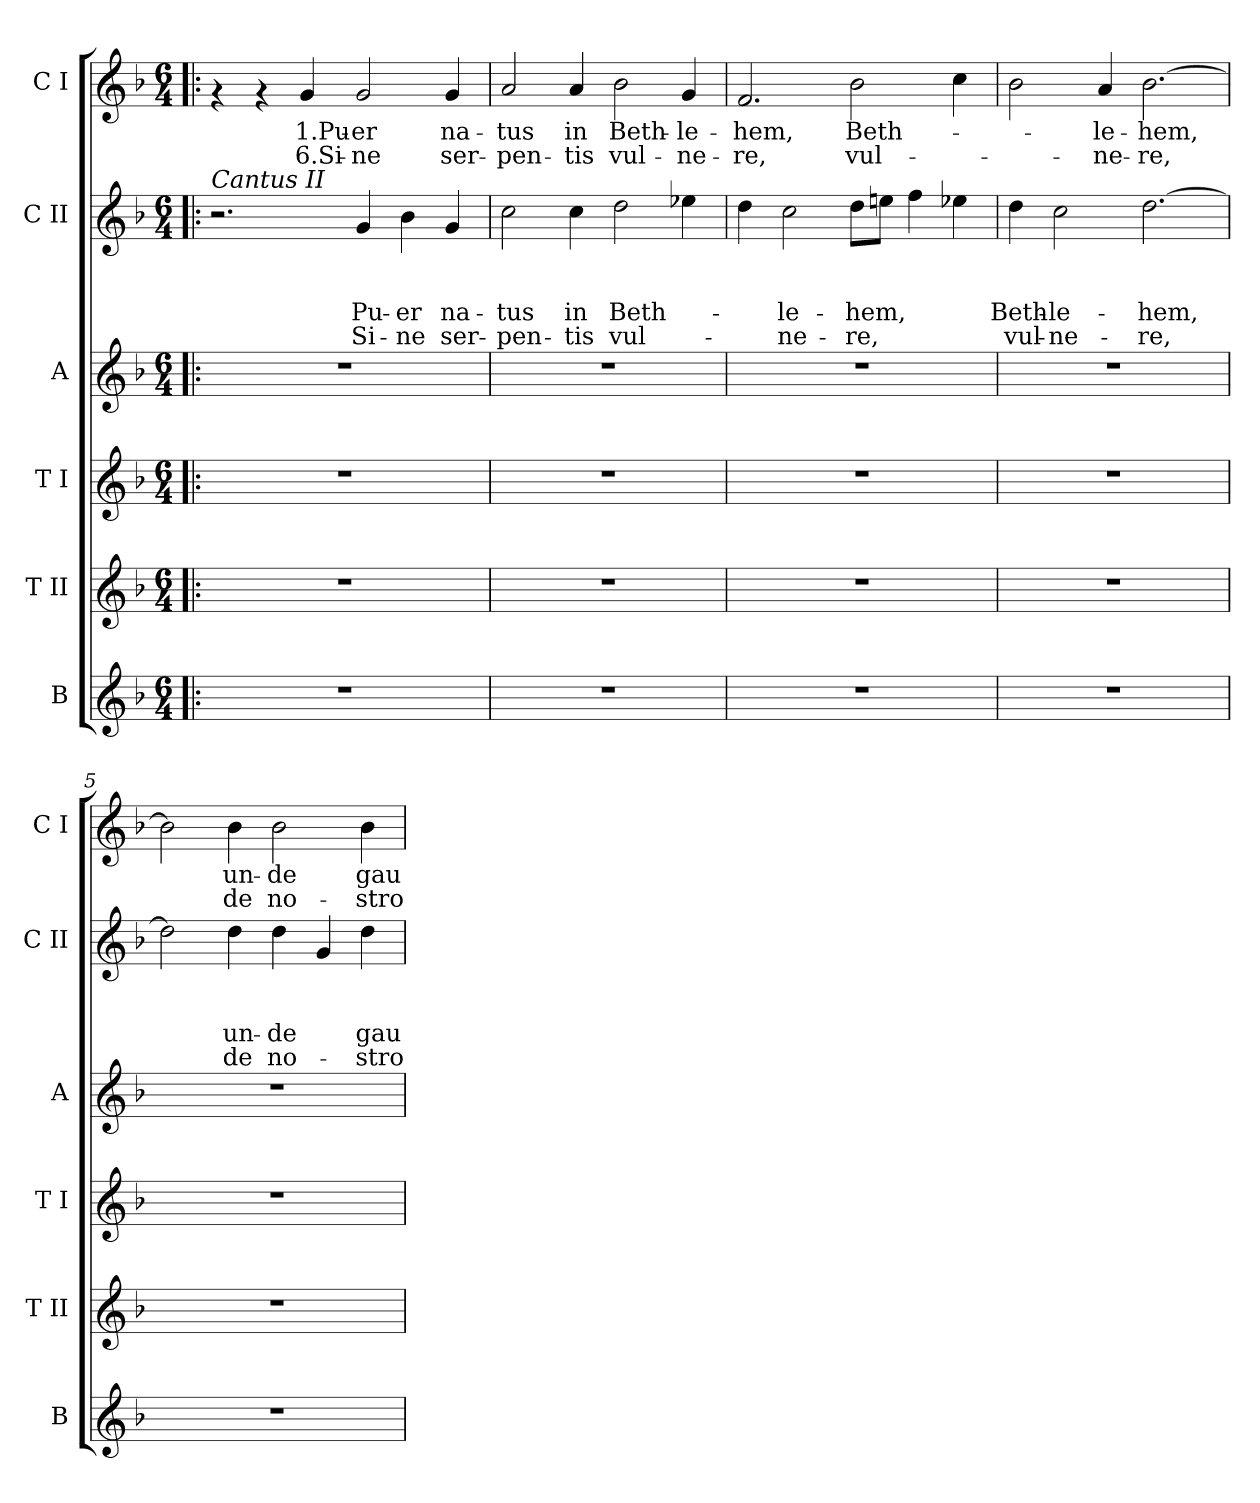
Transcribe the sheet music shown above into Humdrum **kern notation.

**kern	**kern	**kern	**kern	**kern	**text	**text	**text	**text	**kern	**text	**text
*part6	*part5	*part4	*part3	*part2	*part2	*part2	*part2	*part2	*part1	*part1	*part1
*staff6	*staff5	*staff4	*staff3	*staff2	*staff2	*staff2	*staff2	*staff2	*staff1	*staff1	*staff1
*I"B	*I"T II	*I"T I	*I"A	*I"C II	*	*	*	*	*I"C I	*	*
*I'B	*I'T II	*I'T I	*I'A	*I'C II	*	*	*	*	*I'C I	*	*
!!LO:PB:g=z
*clefG2	*clefG2	*clefG2	*clefG2	*clefG2	*	*	*	*	*clefG2	*	*
*k[b-]	*k[b-]	*k[b-]	*k[b-]	*k[b-]	*	*	*	*	*k[b-]	*	*
*F:	*F:	*F:	*F:	*F:	*	*	*	*	*F:	*	*
*M6/4	*M6/4	*M6/4	*M6/4	*M6/4	*	*	*	*	*M6/4	*	*
=1!|:	=1!|:	=1!|:	=1!|:	=1!|:	=1!|:	=1!|:	=1!|:	=1!|:	=1!|:	=1!|:	=1!|:
!	!	!	!	!LO:TX:a:i:t=Cantus II	!	!	!	!	!	!	!
1.r	1.r	1.r	1.r	2.r	.	.	.	.	4rf	.	.
.	.	.	.	.	.	.	.	.	4rf	.	.
!	!	!	!	!	!	!	!	!	!	!LO:LY:b:rj	!LO:LY:b:rj
.	.	.	.	.	.	.	.	.	4g/	1.Pu-	6.Si-
!	!	!	!	!	!	!	!LO:LY:b	!LO:LY:b	!	!LO:LY:b:rj	!LO:LY:b:rj
.	.	.	.	4g/	.	.	Pu-	Si-	2g/	-er	-ne
!	!	!	!	!	!	!	!LO:LY:b	!LO:LY:b	!	!	!
.	.	.	.	4b-\	.	.	-er	-ne	.	.	.
!	!	!	!	!	!	!	!LO:LY:b	!LO:LY:b	!	!LO:LY:b:rj	!LO:LY:b:rj
.	.	.	.	4g/	.	.	na-	ser-	4g/	na-	ser-
=2	=2	=2	=2	=2	=2	=2	=2	=2	=2	=2	=2
!	!	!	!	!	!	!	!LO:LY:b	!LO:LY:b	!	!LO:LY:b:rj	!LO:LY:b:rj
1.r	1.r	1.r	1.r	2cc\	.	.	-tus	-pen-	2a/	-tus	-pen-
!	!	!	!	!	!	!	!LO:LY:b	!LO:LY:b	!	!LO:LY:b:rj	!LO:LY:b:rj
.	.	.	.	4cc\	.	.	in	-tis	4a/	in	-tis
!	!	!	!	!	!	!	!LO:LY:b	!LO:LY:b	!	!LO:LY:b:rj	!LO:LY:b:rj
.	.	.	.	2dd\	.	.	Beth-	vul-	2b-\	Beth-	vul-
!	!	!	!	!	!	!	!	!	!	!LO:LY:b:rj	!LO:LY:b:rj
.	.	.	.	4ee-X\	.	.	.	.	4g/	-le-	-ne-
=3	=3	=3	=3	=3	=3	=3	=3	=3	=3	=3	=3
!	!	!	!	!	!	!	!	!	!	!LO:LY:b:rj	!LO:LY:b:rj
1.r	1.r	1.r	1.r	4dd\	.	.	.	.	2.f/	-hem,	-re,
!	!	!	!	!	!	!	!LO:LY:b	!LO:LY:b	!	!	!
.	.	.	.	2cc\	.	.	-le-	-ne-	.	.	.
!	!	!	!	!	!	!	!LO:LY:b	!LO:LY:b	!	!LO:LY:b:rj	!LO:LY:b:rj
.	.	.	.	8dd\L	.	.	-hem,	-re,	2b-\	Beth-	vul-
.	.	.	.	8eeni\J	.	.	.	.	.	.	.
.	.	.	.	4ff\	.	.	.	.	.	.	.
.	.	.	.	4ee-X\	.	.	.	.	4cc\	.	.
=4	=4	=4	=4	=4	=4	=4	=4	=4	=4	=4	=4
!	!	!	!	!	!	!	!LO:LY:b	!LO:LY:b	!	!	!
1.r	1.r	1.r	1.r	4dd\	.	.	Beth-	vul-	2b-\	.	.
!	!	!	!	!	!	!	!LO:LY:b	!LO:LY:b	!	!	!
.	.	.	.	2cc\	.	.	-le-	-ne-	.	.	.
!	!	!	!	!	!	!	!	!	!	!LO:LY:b:rj	!LO:LY:b:rj
.	.	.	.	.	.	.	.	.	4a/	-le-	-ne-
!	!	!	!	!	!	!	!LO:LY:b	!LO:LY:b	!	!LO:LY:b:rj	!LO:LY:b:rj
.	.	.	.	[>2.dd\	.	.	-hem,	-re,	[>2.b-\	-hem,	-re,
=5	=5	=5	=5	=5	=5	=5	=5	=5	=5	=5	=5
1.r	1.r	1.r	1.r	2dd\]	.	.	.	.	2b-\]	.	.
!	!	!	!	!	!	!	!LO:LY:b	!LO:LY:b	!	!LO:LY:b:rj	!LO:LY:b:rj
.	.	.	.	4dd\	.	.	un-	de	4b-\	un-	de
!	!	!	!	!	!	!	!LO:LY:b	!LO:LY:b	!	!LO:LY:b:rj	!LO:LY:b:rj
.	.	.	.	4dd\	.	.	-de	no-	2b-\	-de	no-
.	.	.	.	4g/	.	.	.	.	.	.	.
!	!	!	!	!	!	!	!LO:LY:b	!LO:LY:b	!	!LO:LY:b:rj	!LO:LY:b:rj
.	.	.	.	4dd\	.	.	gau-	-stro	4b-\	gau-	-stro
=	=	=	=	=	=	=	=	=	=	=	=
*-	*-	*-	*-	*-	*-	*-	*-	*-	*-	*-	*-
